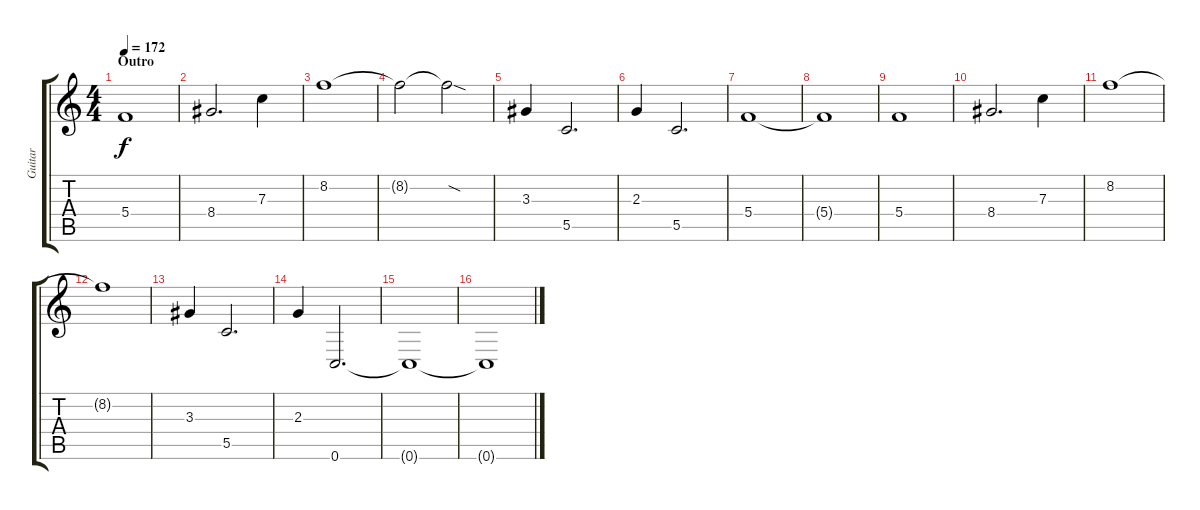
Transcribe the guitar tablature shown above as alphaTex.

\track ("Guitar" "Guitar") {instrument distortionguitar}
\staff {score tabs}
\tuning (D4 A3 F3 C3 G2 C2) {hide}
\ts (4 4)
\section ("" "Outro")
\tempo 172
\clef g2
\ks c
5.4.1{dy f} |
8.4.2{d} 7.3.4 |
8.2.1 |
8.2{t}.2 8.2{sod t}.2 |
3.3.4 5.5.2{d} |
2.3.4 5.5.2{d} |
5.4.1 |
5.4{t}.1 |
5.4.1 |
8.4.2{d} 7.3.4 |
8.2.1 |
8.2{t}.1 |
3.3.4 5.5.2{d} |
2.3.4 0.6.2{d} |
0.6{t}.1 |
0.6{t}.1
